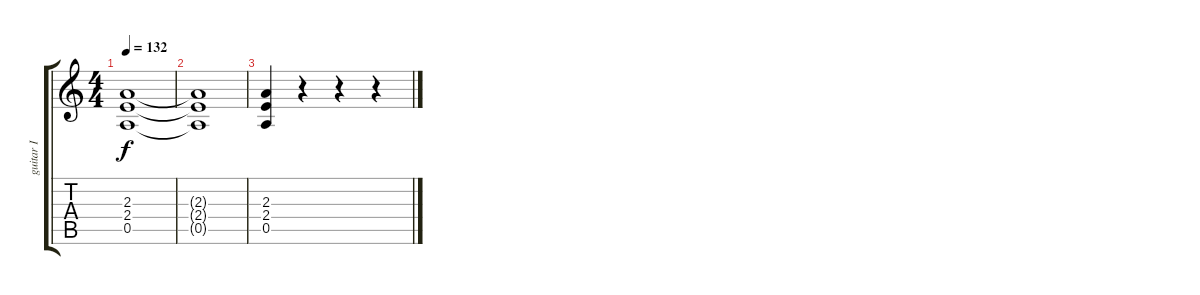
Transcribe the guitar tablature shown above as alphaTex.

\track ("guitar I" "guitar I") {instrument distortionguitar}
\staff {score tabs}
\tuning (E4 B3 G3 D3 A2 E2) {hide}
\ts (4 4)
\tempo 132
\clef g2
\ks c
(2.3{t} 2.4{t} 0.5{t}).1{dy f} |
(2.3{t} 2.4{t} 0.5{t}).1 |
(2.3 2.4 0.5).4 r.4 r.4 r.4
